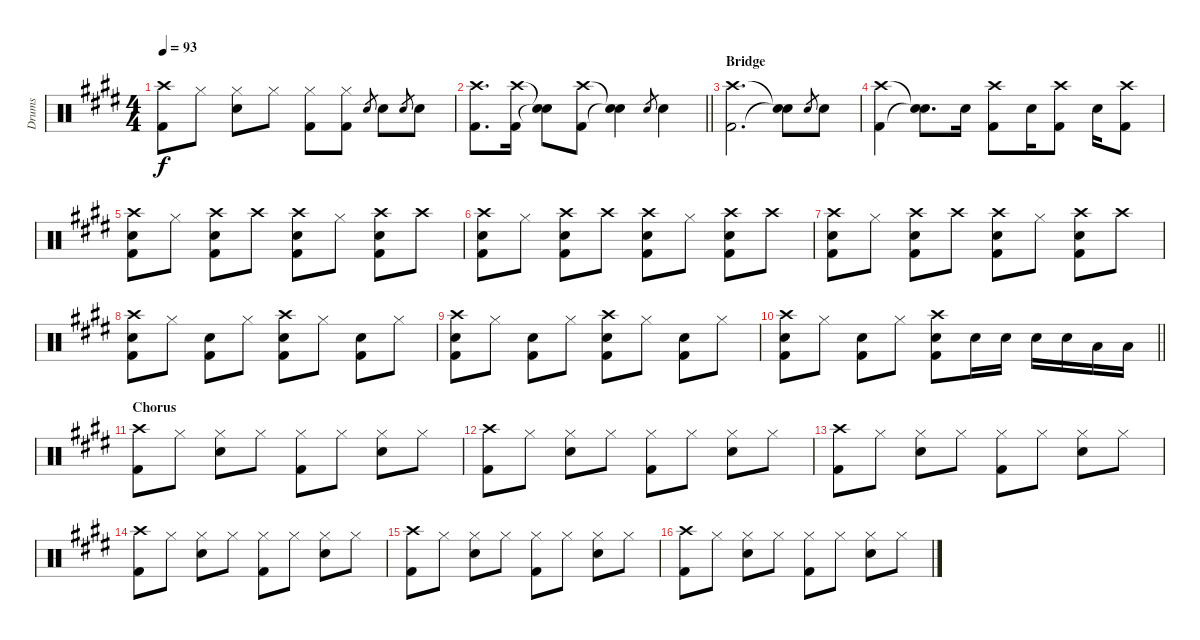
\track ("Drums" "Drums") {instrument percussion}
\staff {score}
\articulation defaults
\ts (4 4)
\tempo 93
\clef neutral
\ks e
("Crash high (hit)" "Kick (hit) 2").8{dy f} "Hi-Hat (closed)".8 ("Hi-Hat (closed)" "Electric Snare (hit)").8 "Hi-Hat (closed)".8 ("Hi-Hat (closed)" "Kick (hit) 2").8 ("Hi-Hat (closed)" "Kick (hit) 2").8 "Electric Snare (hit)".8{gr} "Electric Snare (hit)".8 "Electric Snare (hit)".8{gr} "Electric Snare (hit)".8 |
\barLineRight lightlight
("Crash high (hit)" "Kick (hit) 2").8{d} ("Crash high (hit)" "Kick (hit) 2").16 ("Snare (hit)"{t} "Snare (hit)"{t}).8 ("Crash high (hit)" "Kick (hit) 2").8 ("Snare (hit)"{t} "Snare (hit)"{t}).4 "Electric Snare (hit)".8{gr} "Electric Snare (hit)".4 |
\section ("" "Bridge")
("Crash high (hit)" "Kick (hit) 2").2{d} ("Snare (hit)"{t} "Snare (hit)"{t}).8 "Electric Snare (hit)".8{gr} "Electric Snare (hit)".8 |
("Crash high (hit)" "Kick (hit) 2").4 ("Snare (hit)"{t} "Snare (hit)"{t}).8{d} "Electric Snare (hit)".16 ("Crash high (hit)" "Kick (hit) 2").8 "Electric Snare (hit)".16 ("Crash high (hit)" "Kick (hit) 2").8 "Electric Snare (hit)".16 ("Crash high (hit)" "Kick (hit) 2").8 |
("Crash high (hit)" "Electric Snare (hit)" "Kick (hit) 2").8 "Hi-Hat (closed)".8 ("Crash high (hit)" "Electric Snare (hit)" "Kick (hit) 2").8 "Crash high (hit)".8 ("Crash high (hit)" "Electric Snare (hit)" "Kick (hit) 2").8 "Hi-Hat (closed)".8 ("Crash high (hit)" "Electric Snare (hit)" "Kick (hit) 2").8 "Crash high (hit)".8 |
("Crash high (hit)" "Electric Snare (hit)" "Kick (hit) 2").8 "Hi-Hat (closed)".8 ("Crash high (hit)" "Electric Snare (hit)" "Kick (hit) 2").8 "Crash high (hit)".8 ("Crash high (hit)" "Electric Snare (hit)" "Kick (hit) 2").8 "Hi-Hat (closed)".8 ("Crash high (hit)" "Electric Snare (hit)" "Kick (hit) 2").8 "Crash high (hit)".8 |
("Crash high (hit)" "Electric Snare (hit)" "Kick (hit) 2").8 "Hi-Hat (closed)".8 ("Crash high (hit)" "Electric Snare (hit)" "Kick (hit) 2").8 "Crash high (hit)".8 ("Crash high (hit)" "Electric Snare (hit)" "Kick (hit) 2").8 "Hi-Hat (closed)".8 ("Crash high (hit)" "Electric Snare (hit)" "Kick (hit) 2").8 "Crash high (hit)".8 |
("Crash high (hit)" "Electric Snare (hit)" "Kick (hit) 2").8 "Hi-Hat (closed)".8 ("Electric Snare (hit)" "Kick (hit) 2").8 "Hi-Hat (closed)".8 ("Crash high (hit)" "Electric Snare (hit)" "Kick (hit) 2").8 "Hi-Hat (closed)".8 ("Electric Snare (hit)" "Kick (hit) 2").8 "Hi-Hat (closed)".8 |
("Crash high (hit)" "Electric Snare (hit)" "Kick (hit) 2").8 "Hi-Hat (closed)".8 ("Electric Snare (hit)" "Kick (hit) 2").8 "Hi-Hat (closed)".8 ("Crash high (hit)" "Electric Snare (hit)" "Kick (hit) 2").8 "Hi-Hat (closed)".8 ("Electric Snare (hit)" "Kick (hit) 2").8 "Hi-Hat (closed)".8 |
\barLineRight lightlight
("Crash high (hit)" "Electric Snare (hit)" "Kick (hit) 2").8 "Hi-Hat (closed)".8 ("Electric Snare (hit)" "Kick (hit) 2").8 "Hi-Hat (closed)".8 ("Crash high (hit)" "Electric Snare (hit)" "Kick (hit) 2").8 "Electric Snare (hit)".16 "Electric Snare (hit)".16 "Electric Snare (hit)".16 "Electric Snare (hit)".16 "Low Tom (hit)".16 "Low Tom (hit)".16 |
\section ("" "Chorus")
("Crash high (hit)" "Kick (hit) 2").8 "Hi-Hat (closed)".8 ("Hi-Hat (closed)" "Electric Snare (hit)").8 "Hi-Hat (closed)".8 ("Hi-Hat (closed)" "Kick (hit) 2").8 "Hi-Hat (closed)".8 ("Hi-Hat (closed)" "Electric Snare (hit)").8 "Hi-Hat (closed)".8 |
("Crash high (hit)" "Kick (hit) 2").8 "Hi-Hat (closed)".8 ("Hi-Hat (closed)" "Electric Snare (hit)").8 "Hi-Hat (closed)".8 ("Hi-Hat (closed)" "Kick (hit) 2").8 "Hi-Hat (closed)".8 ("Hi-Hat (closed)" "Electric Snare (hit)").8 "Hi-Hat (closed)".8 |
("Crash high (hit)" "Kick (hit) 2").8 "Hi-Hat (closed)".8 ("Hi-Hat (closed)" "Electric Snare (hit)").8 "Hi-Hat (closed)".8 ("Hi-Hat (closed)" "Kick (hit) 2").8 "Hi-Hat (closed)".8 ("Hi-Hat (closed)" "Electric Snare (hit)").8 "Hi-Hat (closed)".8 |
("Crash high (hit)" "Kick (hit) 2").8 "Hi-Hat (closed)".8 ("Hi-Hat (closed)" "Electric Snare (hit)").8 "Hi-Hat (closed)".8 ("Hi-Hat (closed)" "Kick (hit) 2").8 "Hi-Hat (closed)".8 ("Hi-Hat (closed)" "Electric Snare (hit)").8 "Hi-Hat (closed)".8 |
("Crash high (hit)" "Kick (hit) 2").8 "Hi-Hat (closed)".8 ("Hi-Hat (closed)" "Electric Snare (hit)").8 "Hi-Hat (closed)".8 ("Hi-Hat (closed)" "Kick (hit) 2").8 "Hi-Hat (closed)".8 ("Hi-Hat (closed)" "Electric Snare (hit)").8 "Hi-Hat (closed)".8 |
("Crash high (hit)" "Kick (hit) 2").8 "Hi-Hat (closed)".8 ("Hi-Hat (closed)" "Electric Snare (hit)").8 "Hi-Hat (closed)".8 ("Hi-Hat (closed)" "Kick (hit) 2").8 "Hi-Hat (closed)".8 ("Hi-Hat (closed)" "Electric Snare (hit)").8 "Hi-Hat (closed)".8
